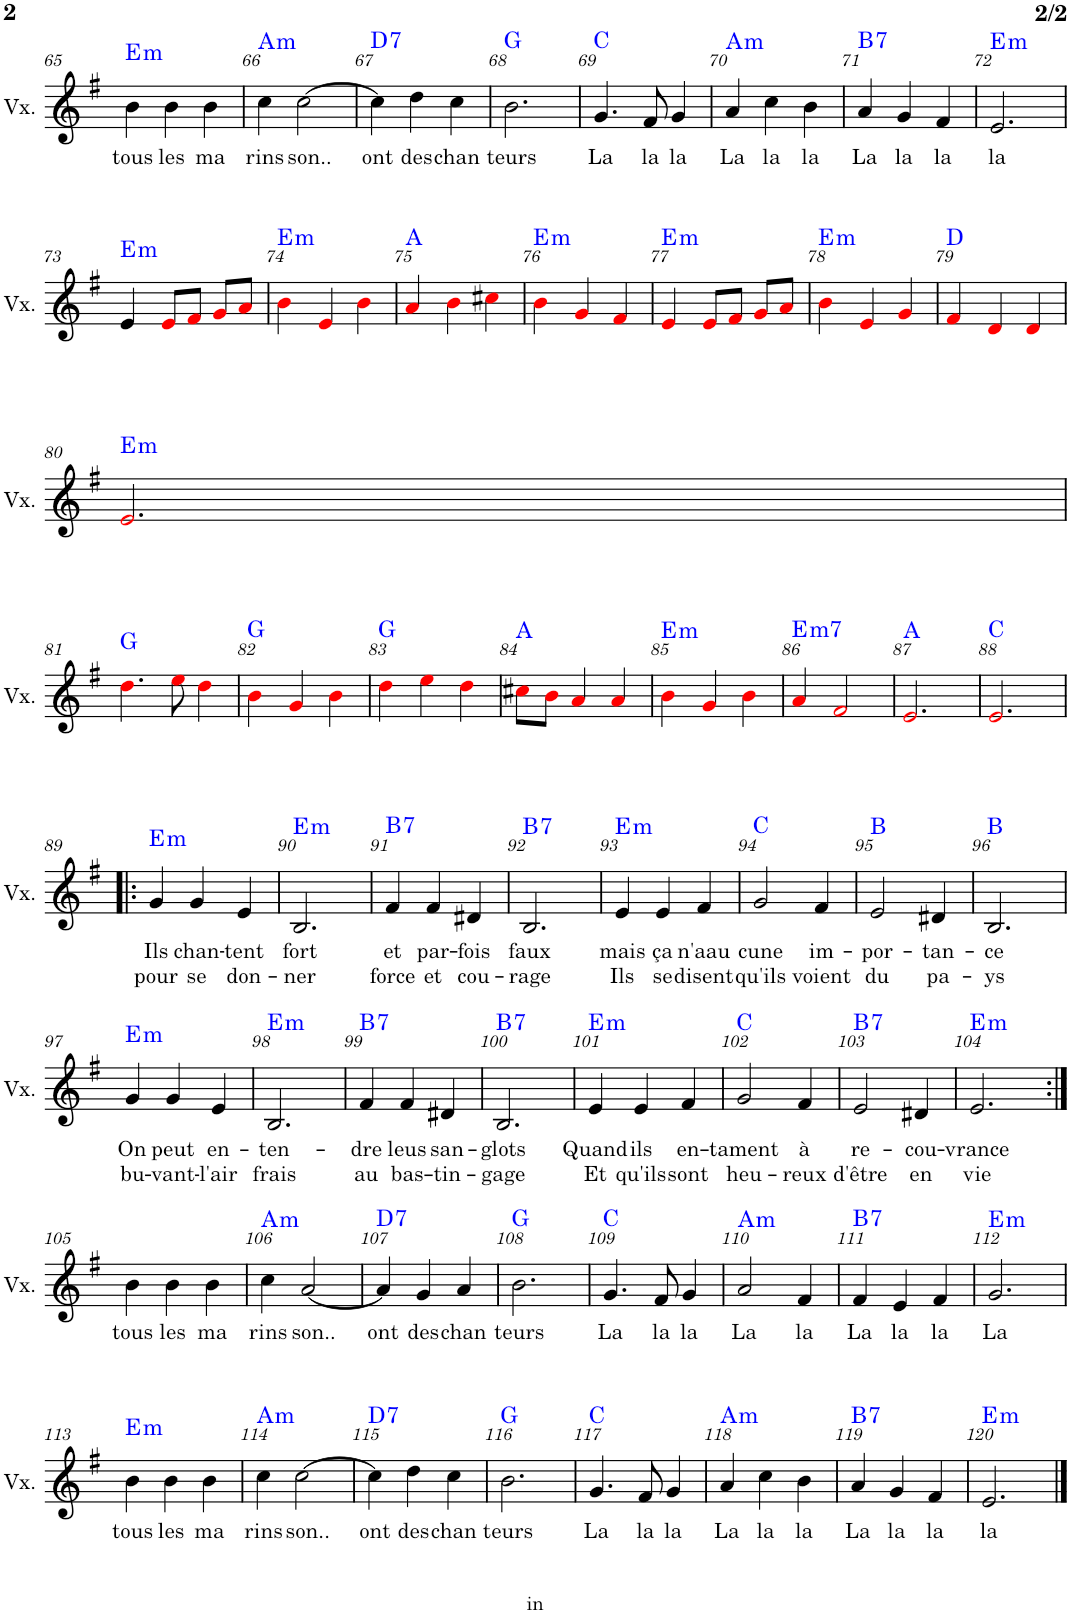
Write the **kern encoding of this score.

**kern	**text	**text	**harte	**kern
*part2	*part2	*part2	*part2	*part1
*staff2	*staff2	*staff2	*	*staff1
*I"Voix	*	*	*	*I"instr.
*I'Vx.	*	*	*	*I'instr..
!!LO:PB:g=z
*clefG2	*	*	*	*clefG2
*Trd1c2	*	*	*	*
*k[f#]	*	*	*	*k[f#]
*M3/4	*	*	*	*M3/4
=65	=65	=65	=65	=65
!	!LO:LY:b	!	!LO:H:kt=m	!
4b\	tous	.	E:min	2.r
!	!LO:LY:b	!	!	!
4b\	les	.	.	.
!	!LO:LY:b	!	!	!
4b\	ma	.	.	.
=66	=66	=66	=66	=66
!	!LO:LY:b	!	!LO:H:kt=m	!
4cc\	rins	.	A:min	2.r
!	!LO:LY:b	!	!	!
[2cc\	son..	.	.	.
=67	=67	=67	=67	=67
!	!LO:LY:b	!	!LO:H:kt=7	!
4cc\]	ont	.	D:7	2.r
!	!LO:LY:b	!	!	!
4dd\	des	.	.	.
!	!LO:LY:b	!	!	!
4cc\	chan	.	.	.
=68	=68	=68	=68	=68
!	!LO:LY:b	!	!	!
2.b\	teurs	.	G:maj	2.r
=69	=69	=69	=69	=69
!	!LO:LY:b	!	!	!
4.g/	La	.	C:maj	2.r
!	!LO:LY:b	!	!	!
8f#/	la	.	.	.
!	!LO:LY:b	!	!	!
4g/	la	.	.	.
=70	=70	=70	=70	=70
!	!LO:LY:b	!	!LO:H:kt=m	!
4a/	La	.	A:min	2.r
!	!LO:LY:b	!	!	!
4cc\	la	.	.	.
!	!LO:LY:b	!	!	!
4b\	la	.	.	.
=71	=71	=71	=71	=71
!	!LO:LY:b	!	!LO:H:kt=7	!
4a/	La	.	B:7	2.r
!	!LO:LY:b	!	!	!
4g/	la	.	.	.
!	!LO:LY:b	!	!	!
4f#/	la	.	.	.
=72	=72	=72	=72	=72
!	!LO:LY:b	!	!LO:H:kt=m	!
2.e/	la	.	E:min	2.r
!!LO:LB:g=z
=73	=73	=73	=73	=73
!	!	!	!LO:H:kt=m	!
4e/	.	.	E:min	4e
8ei/L	.	.	.	8e/L
8f#i/J	.	.	.	8f#/J
8gi/L	.	.	.	8g/L
8ai/J	.	.	.	8a/J
=74	=74	=74	=74	=74
!	!	!	!LO:H:kt=m	!
4bi\	.	.	E:min	4b
4ei/	.	.	.	4e
4bi\	.	.	.	4b
=75	=75	=75	=75	=75
4ai/	.	.	A:maj	4a
4bi\	.	.	.	4b
4cc#Xi\	.	.	.	4cc#X
=76	=76	=76	=76	=76
!	!	!	!LO:H:kt=m	!
4bi\	.	.	E:min	4b
4gi/	.	.	.	4g
4f#i/	.	.	.	4f#
=77	=77	=77	=77	=77
!	!	!	!LO:H:kt=m	!
4ei/	.	.	E:min	4e
8ei/L	.	.	.	8e/L
8f#i/J	.	.	.	8f#/J
8gi/L	.	.	.	8g/L
8ai/J	.	.	.	8a/J
=78	=78	=78	=78	=78
!	!	!	!LO:H:kt=m	!
4bi\	.	.	E:min	4b
4ei/	.	.	.	4e
4gi/	.	.	.	4g
=79	=79	=79	=79	=79
4f#i/	.	.	D:maj	4f#
4di/	.	.	.	4d
4di/	.	.	.	4d
!!LO:LB:g=z
=80	=80	=80	=80	=80
!	!	!	!LO:H:kt=m	!
2.ei/	.	.	E:min	2.e
!!LO:LB:g=z
=81	=81	=81	=81	=81
4.ddi\	.	.	G:maj	4.dd
8eei\	.	.	.	8ee
4ddi\	.	.	.	4dd
=82	=82	=82	=82	=82
4bi\	.	.	G:maj	4b
4gi/	.	.	.	4g
4bi\	.	.	.	4b
=83	=83	=83	=83	=83
4ddi\	.	.	G:maj	4dd
4eei\	.	.	.	4ee
4ddi\	.	.	.	4dd
=84	=84	=84	=84	=84
8cc#Xi\L	.	.	A:maj	8cc#X\L
8bi\J	.	.	.	8b\J
4ai/	.	.	.	4a
4ai/	.	.	.	4a
=85	=85	=85	=85	=85
!	!	!	!LO:H:kt=m	!
4bi\	.	.	E:min	4b
4gi/	.	.	.	4g
4bi\	.	.	.	4b
=86	=86	=86	=86	=86
!	!	!	!LO:H:kt=m7	!
4ai/	.	.	E:min7	4a
2f#i/	.	.	.	2f#
=87	=87	=87	=87	=87
2.ei/	.	.	A:maj	[2.e
=88	=88	=88	=88	=88
2.ei/	.	.	C:maj	2.e]
!!LO:LB:g=z
=89!|:	=89!|:	=89!|:	=89!|:	=89!|:
!	!LO:LY:b	!LO:LY:b	!LO:H:kt=m	!
4g/	Ils	pour	E:min	2.r
!	!LO:LY:b	!LO:LY:b	!	!
4g/	chan-	se	.	.
!	!LO:LY:b	!LO:LY:b	!	!
4e/	-tent	don-	.	.
=90	=90	=90	=90	=90
!	!LO:LY:b	!LO:LY:b	!LO:H:kt=m	!
2.B/	fort	-ner	E:min	2.r
=91	=91	=91	=91	=91
!	!LO:LY:b	!LO:LY:b	!LO:H:kt=7	!
4f#/	et	force	B:7	2.r
!	!LO:LY:b	!LO:LY:b	!	!
4f#/	par-	et	.	.
!	!LO:LY:b	!LO:LY:b	!	!
4d#X/	-fois	cou-	.	.
=92	=92	=92	=92	=92
!	!LO:LY:b	!LO:LY:b	!LO:H:kt=7	!
2.B/	faux	-rage	B:7	2.r
=93	=93	=93	=93	=93
!	!LO:LY:b	!LO:LY:b	!LO:H:kt=m	!
4e/	mais	Ils	E:min	2.r
!	!LO:LY:b	!LO:LY:b	!	!
4e/	ça	se	.	.
!	!LO:LY:b	!LO:LY:b	!	!
4f#/	n'aau	disent	.	.
=94	=94	=94	=94	=94
!	!LO:LY:b	!LO:LY:b	!	!
2g/	cune	qu'ils	C:maj	2.r
!	!LO:LY:b	!LO:LY:b	!	!
4f#/	im-	voient	.	.
=95	=95	=95	=95	=95
!	!LO:LY:b	!LO:LY:b	!	!
2e/	-por-	du	B:maj	2.r
!	!LO:LY:b	!LO:LY:b	!	!
4d#X/	-tan-	pa-	.	.
=96	=96	=96	=96	=96
!	!LO:LY:b	!LO:LY:b	!	!
2.B/	-ce	-ys	B:maj	2.r
!!LO:LB:g=z
=97	=97	=97	=97	=97
!	!LO:LY:b	!LO:LY:b	!LO:H:kt=m	!
4g/	On	bu-	E:min	2.r
!	!LO:LY:b	!LO:LY:b	!	!
4g/	peut	-vant-	.	.
!	!LO:LY:b	!LO:LY:b	!	!
4e/	en-	-l'air	.	.
=98	=98	=98	=98	=98
!	!LO:LY:b	!LO:LY:b	!LO:H:kt=m	!
2.B/	-ten-	frais	E:min	2.r
=99	=99	=99	=99	=99
!	!LO:LY:b	!LO:LY:b	!LO:H:kt=7	!
4f#/	-dre	au	B:7	2.r
!	!LO:LY:b	!LO:LY:b	!	!
4f#/	leus	bas-	.	.
!	!LO:LY:b	!LO:LY:b	!	!
4d#X/	san-	-tin-	.	.
=100	=100	=100	=100	=100
!	!LO:LY:b	!LO:LY:b	!LO:H:kt=7	!
2.B/	-glots	-gage	B:7	2.r
=101	=101	=101	=101	=101
!	!LO:LY:b	!LO:LY:b	!LO:H:kt=m	!
4e/	Quand	Et	E:min	2.r
!	!LO:LY:b	!LO:LY:b	!	!
4e/	ils	qu'ils	.	.
!	!LO:LY:b	!LO:LY:b	!	!
4f#/	en-	sont	.	.
=102	=102	=102	=102	=102
!	!LO:LY:b	!LO:LY:b	!	!LO:N:vis=2
2g/	-tament	heu-	C:maj	2.r
!	!LO:LY:b	!LO:LY:b	!	!
4f#/	à	-reux	.	.
=103	=103	=103	=103	=103
!	!LO:LY:b	!LO:LY:b	!LO:H:kt=7	!
2e/	re-	d'être	B:7	2.r
!	!LO:LY:b	!LO:LY:b	!	!
4d#X/	-cou-	en	.	.
=104	=104	=104	=104	=104
!	!LO:LY:b	!LO:LY:b	!LO:H:kt=m	!
2.e/	-vrance	vie	E:min	2.r
!!LO:LB:g=z
=105:|!	=105:|!	=105:|!	=105:|!	=105:|!
!	!LO:LY:b	!	!	!
4b\	tous	.	.	2.r
!	!LO:LY:b	!	!	!
4b\	les	.	.	.
!	!LO:LY:b	!	!	!
4b\	ma	.	.	.
=106	=106	=106	=106	=106
!	!LO:LY:b	!	!LO:H:kt=m	!
4cc\	rins	.	A:min	2.r
!	!LO:LY:b	!	!	!
[2a/	son..	.	.	.
=107	=107	=107	=107	=107
!	!LO:LY:b	!	!LO:H:kt=7	!
4a/]	ont	.	D:7	2.r
!	!LO:LY:b	!	!	!
4g/	des	.	.	.
!	!LO:LY:b	!	!	!
4a/	chan	.	.	.
=108	=108	=108	=108	=108
!	!LO:LY:b	!	!	!
2.b\	teurs	.	G:maj	2.r
=109	=109	=109	=109	=109
!	!LO:LY:b	!	!	!
4.g/	La	.	C:maj	2.r
!	!LO:LY:b	!	!	!
8f#/	la	.	.	.
!	!LO:LY:b	!	!	!
4g/	la	.	.	.
=110	=110	=110	=110	=110
!	!LO:LY:b	!	!LO:H:kt=m	!
2a/	La	.	A:min	2.r
!	!LO:LY:b	!	!	!
4f#/	la	.	.	.
=111	=111	=111	=111	=111
!	!LO:LY:b	!	!LO:H:kt=7	!
4f#/	La	.	B:7	2.r
!	!LO:LY:b	!	!	!
4e/	la	.	.	.
!	!LO:LY:b	!	!	!
4f#/	la	.	.	.
=112	=112	=112	=112	=112
!	!LO:LY:b	!	!LO:H:kt=m	!
2.g/	La	.	E:min	2.r
!!LO:LB:g=z
=113	=113	=113	=113	=113
!	!LO:LY:b	!	!LO:H:kt=m	!
4b\	tous	.	E:min	2.r
!	!LO:LY:b	!	!	!
4b\	les	.	.	.
!	!LO:LY:b	!	!	!
4b\	ma	.	.	.
=114	=114	=114	=114	=114
!	!LO:LY:b	!	!LO:H:kt=m	!
4cc\	rins	.	A:min	2.r
!	!LO:LY:b	!	!	!
[2cc\	son..	.	.	.
=115	=115	=115	=115	=115
!	!LO:LY:b	!	!LO:H:kt=7	!
4cc\]	ont	.	D:7	2.r
!	!LO:LY:b	!	!	!
4dd\	des	.	.	.
!	!LO:LY:b	!	!	!
4cc\	chan	.	.	.
=116	=116	=116	=116	=116
!	!LO:LY:b	!	!	!
2.b\	teurs	.	G:maj	2.r
=117	=117	=117	=117	=117
!	!LO:LY:b	!	!	!
4.g/	La	.	C:maj	2.r
!	!LO:LY:b	!	!	!
8f#/	la	.	.	.
!	!LO:LY:b	!	!	!
4g/	la	.	.	.
=118	=118	=118	=118	=118
!	!LO:LY:b	!	!LO:H:kt=m	!
4a/	La	.	A:min	2.r
!	!LO:LY:b	!	!	!
4cc\	la	.	.	.
!	!LO:LY:b	!	!	!
4b\	la	.	.	.
=119	=119	=119	=119	=119
!	!LO:LY:b	!	!LO:H:kt=7	!
4a/	La	.	B:7	2.r
!	!LO:LY:b	!	!	!
4g/	la	.	.	.
!	!LO:LY:b	!	!	!
4f#/	la	.	.	.
=120	=120	=120	=120	=120
!	!LO:LY:b	!	!LO:H:kt=m	!
2.e/	la	.	E:min	2.r
==	==	==	==	==
*-	*-	*-	*-	*-
